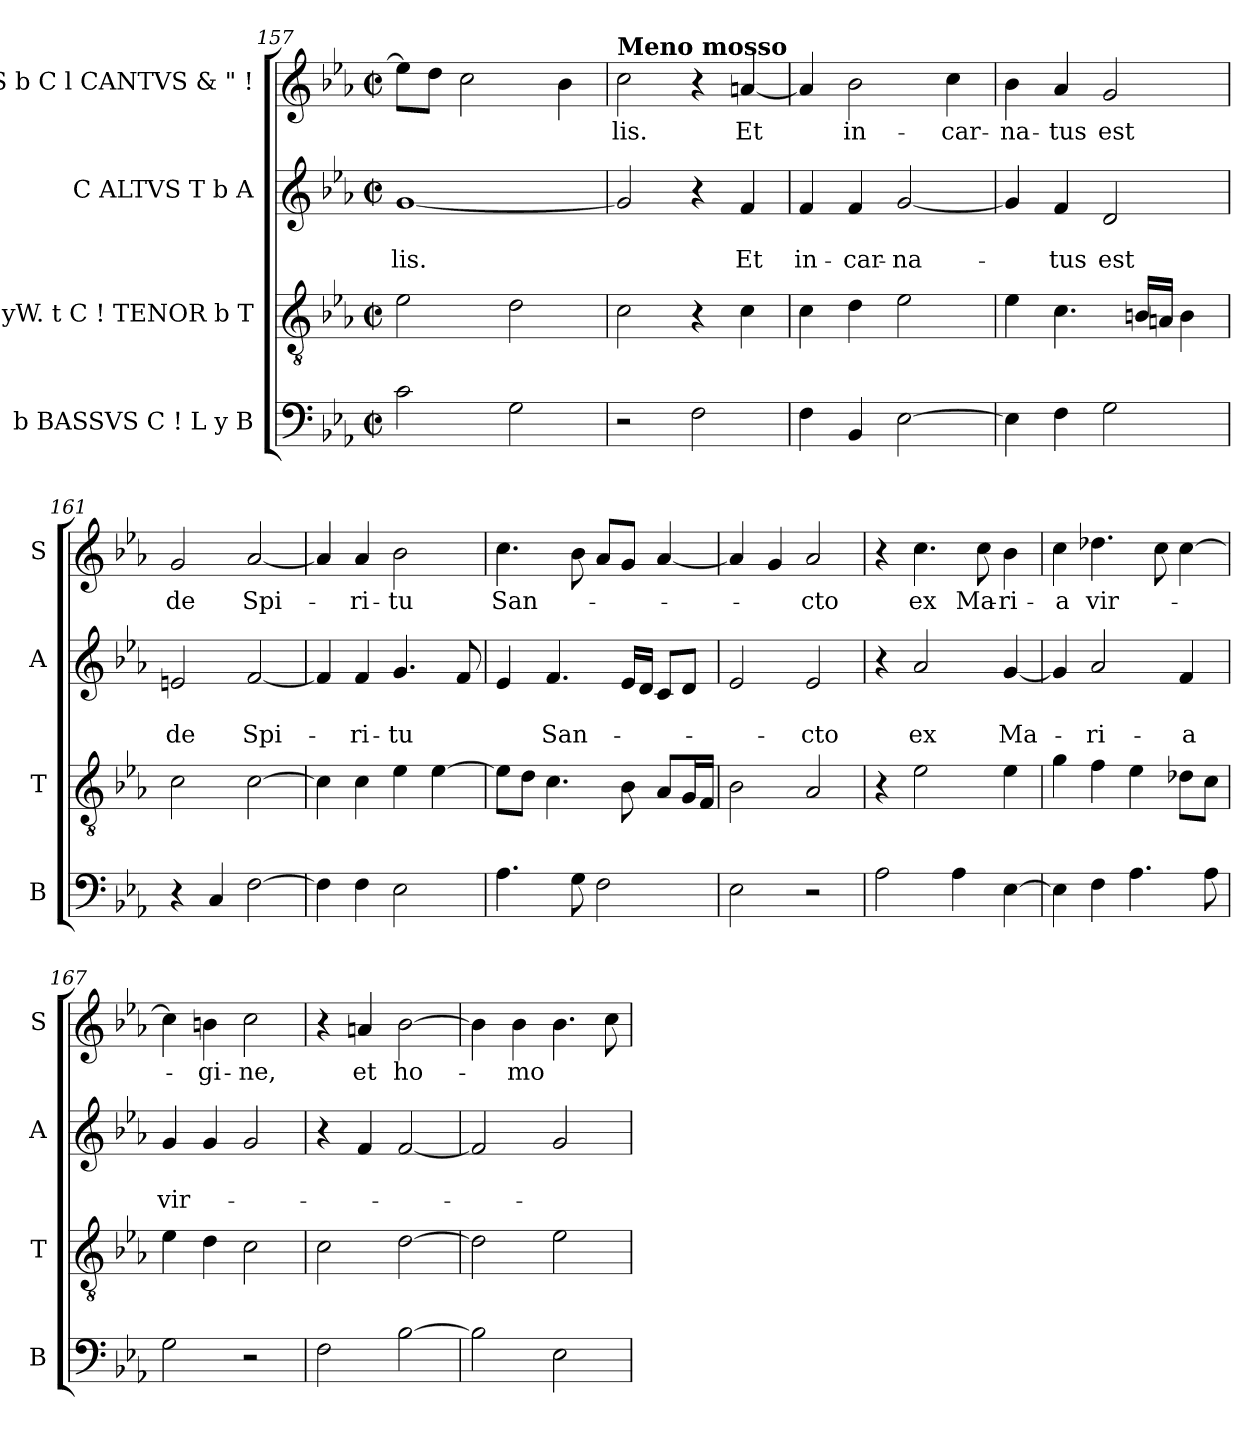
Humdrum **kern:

**kern	**kern	**kern	**text	**text	**kern	**text
*part4	*part3	*part2	*part2	*part2	*part1	*part1
*staff4	*staff3	*staff2	*staff2	*staff2	*staff1	*staff1
*I"b BASSVS C ! L y B	*I"yW. t C ! TENOR b T	*I"C ALTVS T b A	*	*	*I"S b C l CANTVS & " !	*
*I'B	*I'T	*I'A	*	*	*I'S	*
*clefF4	*clefGv2	*clefG2	*	*	*clefG2	*
*k[b-e-a-]	*k[b-e-a-]	*k[b-e-a-]	*	*	*k[b-e-a-]	*
*E-:	*E-:	*E-:	*	*	*E-:	*
*M2/2	*M2/2	*M2/2	*	*	*M2/2	*
*met(c|)	*met(c|)	*met(c|)	*	*	*met(c|)	*
=157	=157	=157	=157	=157	=157	=157
!	!	!	!	!LO:LY:b	!	!
2c\	2e-\	[<1g	.	-lis.	8ee-\L]	.
.	.	.	.	.	8dd\J	.
.	.	.	.	.	2cc\	.
2G\	2d\	.	.	.	.	.
.	.	.	.	.	4b-\	.
!!LO:LB:g=z
=158	=158	=158	=158	=158	=158	=158
!	!	!	!	!	!LO:TX:a:B:t=Meno mosso	!
!	!	!	!	!	!	!LO:LY:b
2r	2c\	2g/]	.	.	2cc\	-lis.
2F\	4r	4r	.	.	4r	.
!	!	!	!	!LO:LY:b	!	!LO:LY:b
.	4c\	4f/	.	Et	[<4an/	Et
=159	=159	=159	=159	=159	=159	=159
!	!	!	!	!LO:LY:b	!	!
4F\	4c\	4f/	.	in-	4a/]	.
!	!	!	!	!LO:LY:b	!	!LO:LY:b
4BB-/	4d\	4f/	.	-car-	2b-\	in-
!	!	!	!	!LO:LY:b	!	!
[>2E-\	2e-\	[<2g/	.	-na-	.	.
!	!	!	!	!	!	!LO:LY:b
.	.	.	.	.	4cc\	-car-
=160	=160	=160	=160	=160	=160	=160
!	!	!	!	!	!	!LO:LY:b
4E-\]	4e-\	4g/]	.	.	4b-\	-na-
!	!	!	!	!LO:LY:b	!	!LO:LY:b
4F\	4.c\	4f/	.	-tus	4a-/	-tus
!	!	!	!	!LO:LY:b	!	!LO:LY:b
2G\	.	2d/	.	est	2g/	est
.	16B/LL	.	.	.	.	.
.	16A/JJ	.	.	.	.	.
.	4B\	.	.	.	.	.
=161	=161	=161	=161	=161	=161	=161
!	!	!	!	!LO:LY:b	!	!LO:LY:b
4r	2c\	2en/	.	de	2g/	de
4C/	.	.	.	.	.	.
!	!	!	!	!LO:LY:b	!	!LO:LY:b
[>2F\	[>2c\	[<2f/	.	Spi-	[<2a-/	Spi-
=162	=162	=162	=162	=162	=162	=162
4F\]	4c\]	4f/]	.	.	4a-/]	.
!	!	!	!	!LO:LY:b	!	!LO:LY:b
4F\	4c\	4f/	.	-ri-	4a-/	-ri-
!	!	!	!	!LO:LY:b	!	!LO:LY:b
2E-\	4e-\	4.g/	.	-tu	2b-\	-tu
.	[<4e-\	.	.	.	.	.
.	.	8f/	.	.	.	.
!!LO:LB:g=z
=163	=163	=163	=163	=163	=163	=163
!	!	!	!	!	!	!LO:LY:b
4.A-\	8e-\L]	4e-/	.	.	4.cc\	San-
.	8d\J	.	.	.	.	.
!	!	!	!	!LO:LY:b	!	!
.	4.c\	4.f/	.	San-	.	.
8G\	.	.	.	.	8b-\	.
2F\	.	.	.	.	8a-/L	.
.	8B-\	16e-/LL	.	.	8g/J	.
.	.	16d/JJ	.	.	.	.
.	8A-/L	8c/L	.	.	[<4a-/	.
.	16G/L	8d/J	.	.	.	.
.	16F/JJ	.	.	.	.	.
=164	=164	=164	=164	=164	=164	=164
2E-\	2B-\	2e-/	.	.	4a-/]	.
.	.	.	.	.	4g/	.
!	!	!	!	!LO:LY:b	!	!LO:LY:b
2r	2A-/	2e-/	.	-cto	2a-/	-cto
=165	=165	=165	=165	=165	=165	=165
2A-\	4r	4r	.	.	4r	.
!	!	!	!	!LO:LY:b	!	!LO:LY:b
.	2e-\	2a-/	.	ex	4.cc\	ex
4A-\	.	.	.	.	.	.
!	!	!	!	!	!	!LO:LY:b
.	.	.	.	.	8cc\	Ma-
!	!	!	!	!LO:LY:b	!	!LO:LY:b:rj
[>4E-\	4e-\	[<4g/	.	Ma-	4b-\	-ri-
=166	=166	=166	=166	=166	=166	=166
!	!	!	!	!	!	!LO:LY:b
4E-\]	4g\	4g/]	.	.	4cc\	-a
!	!	!	!	!LO:LY:b	!	!LO:LY:b
4F\	4f\	2a-/	.	-ri-	4.dd-X\	vir-
4.A-\	4e-\	.	.	.	.	.
.	.	.	.	.	8cc\	.
!	!	!	!	!LO:LY:b	!	!
.	8d-\L	4f/	.	-a	[>4cc\	.
8A-\	8c\J	.	.	.	.	.
=167	=167	=167	=167	=167	=167	=167
!	!	!	!	!LO:LY:b	!	!
2G\	4e-\	4g/	.	vir-	4cc\]	.
!	!	!	!	!	!	!LO:LY:b
.	4d\	4g/	.	.	4b\	-gi-
!	!	!	!	!	!	!LO:LY:b
2r	2c\	2g/	.	.	2cc\	-ne,
!!LO:PB:g=z
=168	=168	=168	=168	=168	=168	=168
2F\	2c\	4r	.	.	4r	.
!	!	!	!	!	!	!LO:LY:b
.	.	4f/	.	.	4an/	et
!	!	!	!	!	!	!LO:LY:b
[>2B-\	[>2d\	[<2f/	.	.	[>2b-\	ho-
=169	=169	=169	=169	=169	=169	=169
2B-\]	2d\]	2f/]	.	.	4b-\]	.
!	!	!	!	!	!	!LO:LY:b
.	.	.	.	.	4b-\	-mo
2E-\	2e-\	2g/	.	.	4.b-\	.
.	.	.	.	.	8cc\	.
=	=	=	=	=	=	=
*-	*-	*-	*-	*-	*-	*-
